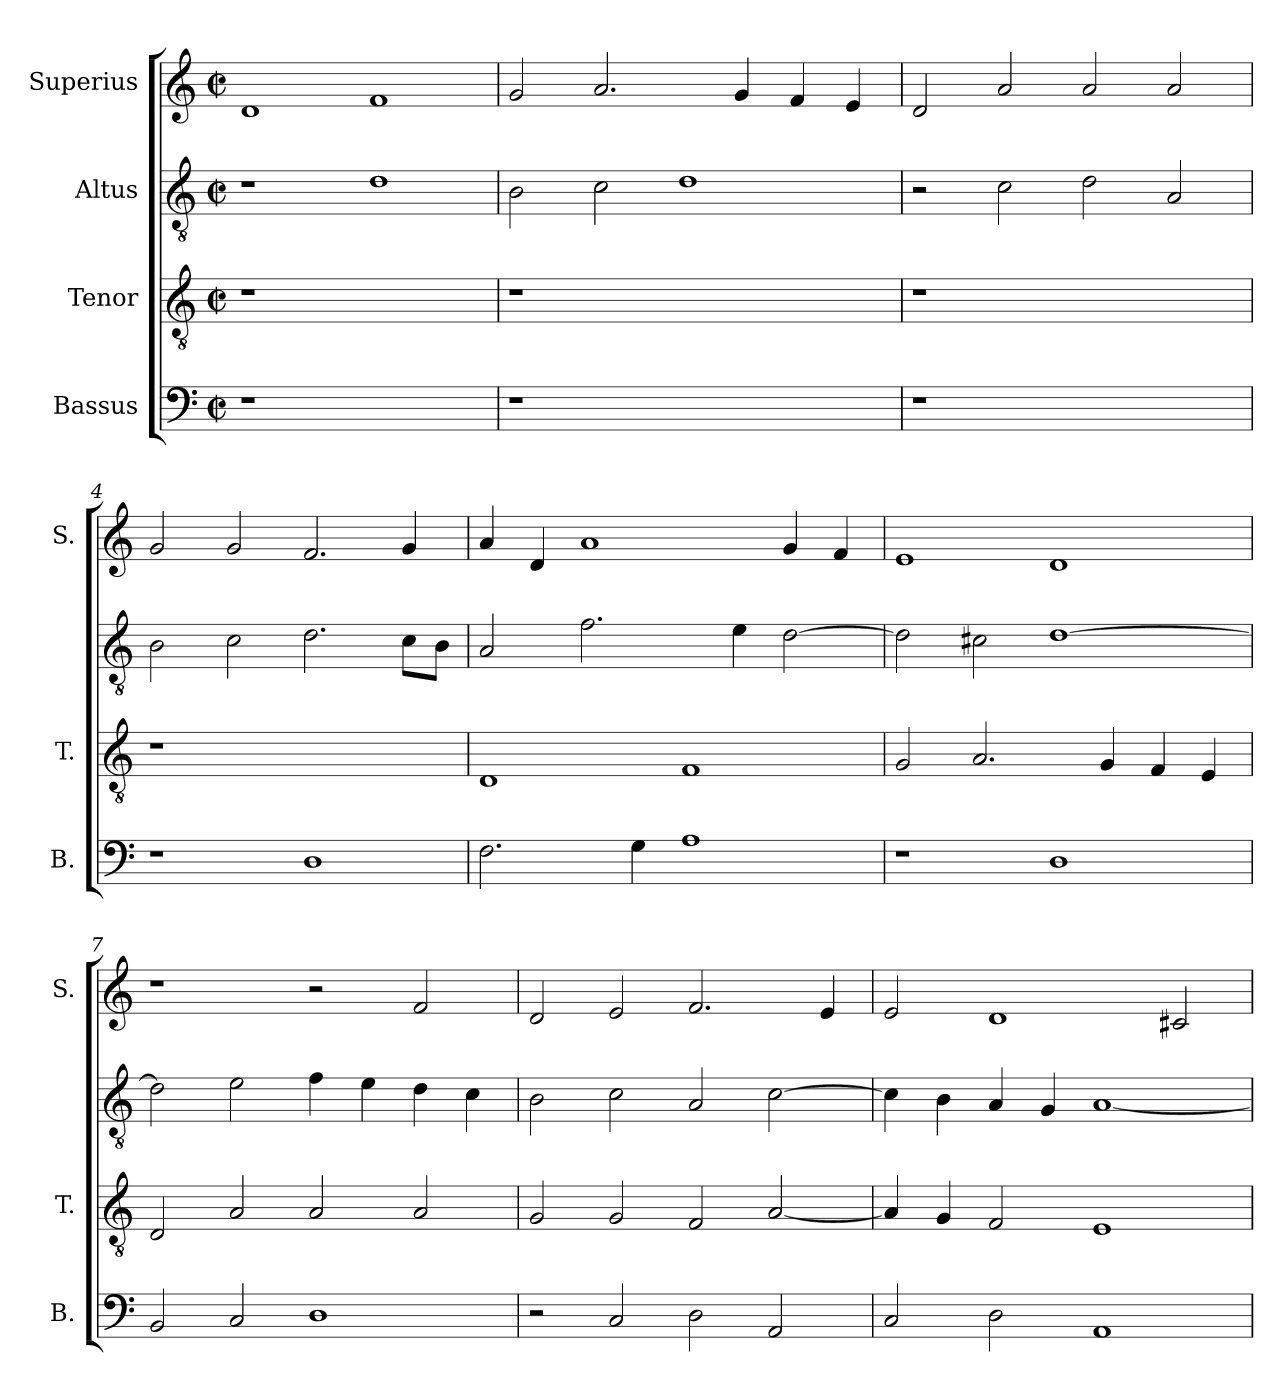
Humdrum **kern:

**kern	**kern	**kern	**kern
*part4	*part3	*part2	*part1
*staff4	*staff3	*staff2	*staff1
*I"Bassus	*I"Tenor	*I"Altus	*I"Superius
*I'B.	*I'T.	*	*I'S.
!!LO:PB:g=z
*clefF4	*clefGv2	*clefGv2	*clefG2
*	*ITrd7c12	*ITrd7c12	*
*k[]	*k[]	*k[]	*k[]
*C:	*C:	*C:	*C:
*M2/2	*M2/2	*M2/2	*M2/2
*met(c|)	*met(c|)	*met(c|)	*met(c|)
=1	=1	=1	=1
!LO:N:vis=1	!LO:N:vis=1	!	!
1r	1r	1r	1di
1ryy	1ryy	1Di	1fi
=2	=2	=2	=2
!LO:N:vis=1	!LO:N:vis=1	!	!
1r	1r	2BBi\	2gi/
.	.	2Ci\	2.ai/
1ryy	1ryy	1Di	.
.	.	.	4gi/
.	.	.	4fi/
.	.	.	4ei/
=3	=3	=3	=3
!LO:N:vis=1	!LO:N:vis=1	!	!
1r	1r	2r	2di/
.	.	2Ci\	2ai/
1ryy	1ryy	2Di\	2ai/
.	.	2AAi/	2ai/
=4	=4	=4	=4
!	!LO:N:vis=1	!	!
1r	1r	2BBi\	2gi/
.	.	2Ci\	2gi/
1Di	1ryy	2.Di\	2.fi/
.	.	8Ci\L	4gi/
.	.	8BBi\J	.
!!LO:LB:g=z
=5	=5	=5	=5
2.Fi\	1DDi	2AAi/	4ai/
.	.	.	4di/
.	.	2.Fi\	1ai
4Gi\	.	.	.
1Ai	1FFi	.	.
.	.	4Ei\	.
.	.	[>2Di\	4gi/
.	.	.	4fi/
=6	=6	=6	=6
1r	2GGi/	2Di\]	1ei
.	2.AAi/	2C#Xi\	.
1Di	.	[>1Di	1di
.	4GGi/	.	.
.	4FFi/	.	.
.	4EEi/	.	.
=7	=7	=7	=7
2BBi/	2DDi/	2Di\]	1r
2Ci/	2AAi/	2Ei\	.
1Di	2AAi/	4Fi\	2r
.	.	4Ei\	.
.	2AAi/	4Di\	2fi/
.	.	4Ci\	.
=8	=8	=8	=8
2r	2GGi/	2BBi\	2di/
2Ci/	2GGi/	2Ci\	2ei/
2Di\	2FFi/	2AAi/	2.fi/
2AAi/	[<2AAi/	[>2Ci\	.
.	.	.	4ei/
!!LO:LB:g=z
=9	=9	=9	=9
2Ci/	4AAi/]	4Ci\]	2ei/
.	4GGi/	4BBi\	.
2Di\	2FFi/	4AAi/	1di
.	.	4GGi/	.
1AAi	1EEi	[<1AAi	.
.	.	.	2c#Xi/
=	=	=	=
*-	*-	*-	*-
